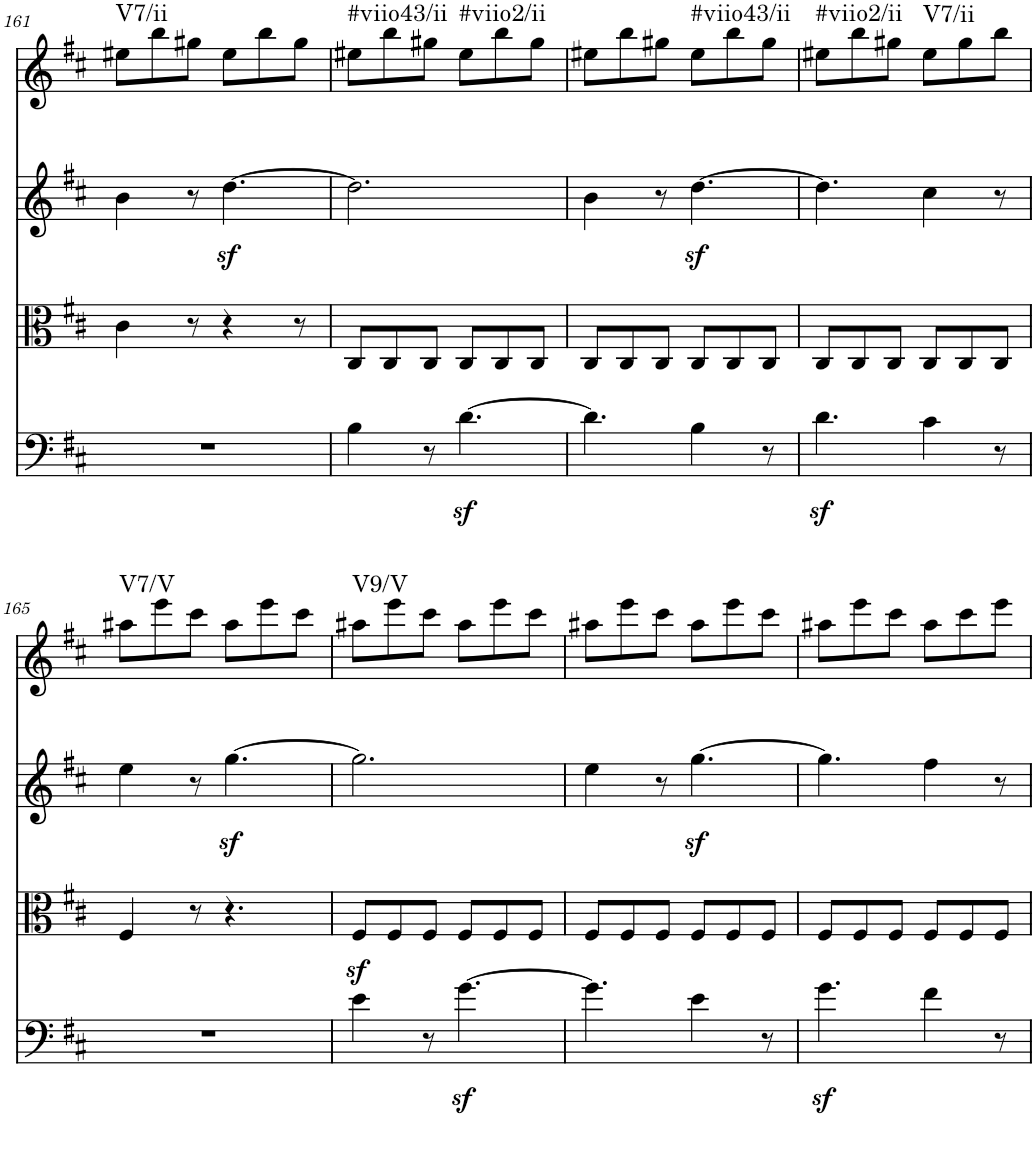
**kern	**kern	**kern	**kern	**harte
*part4	*part3	*part2	*part1	*part1
*staff4	*staff3	*staff2	*staff1	*
*I"Violoncello	*I"Viola	*I"Violin II	*I"Violin I	*
*I'Vc	*I'Vla	*I'Vln	*I'Vln	*
!!LO:PB:g=z
*clefF4	*clefC3	*clefG2	*clefG2	*
*k[f#c#]	*k[f#c#]	*k[f#c#]	*k[f#c#]	*
*M6/8	*M6/8	*M6/8	*M6/8	*
=161	=161	=161	=161	=161
!	!	!	!	!LO:H:kt=V7/ii
2.r	4c#\	4b\	8ee#X\L	N
.	.	.	8bb\	.
.	8r	8r	8gg#X\J	.
.	4r	[4.ddz<\	8ee#\L	.
.	.	.	8bb\	.
.	8r	.	8gg#\J	.
=162	=162	=162	=162	=162
!	!	!	!	!LO:H:kt=#viio43/ii
4B\	8C#/L	2.dd\]	8ee#X\L	N
.	8C#/	.	8bb\	.
8r	8C#/J	.	8gg#X\J	.
!	!	!	!	!LO:H:kt=#viio2/ii
[4.dz<\	8C#/L	.	8ee#\L	N
.	8C#/	.	8bb\	.
.	8C#/J	.	8gg#\J	.
=163	=163	=163	=163	=163
4.d\]	8C#/L	4b\	8ee#X\L	.
.	8C#/	.	8bb\	.
.	8C#/J	8r	8gg#X\J	.
!	!	!	!	!LO:H:kt=#viio43/ii
4B\	8C#/L	[4.ddz<\	8ee#\L	N
.	8C#/	.	8bb\	.
8r	8C#/J	.	8gg#\J	.
=164	=164	=164	=164	=164
!	!	!	!	!LO:H:kt=#viio2/ii
4.dz<\	8C#/L	4.dd\]	8ee#X\L	N
.	8C#/	.	8bb\	.
.	8C#/J	.	8gg#X\J	.
!	!	!	!	!LO:H:kt=V7/ii
4c#\	8C#/L	4cc#\	8ee#\L	N
.	8C#/	.	8gg#\	.
8r	8C#/J	8r	8bb\J	.
!!LO:LB:g=z
=165	=165	=165	=165	=165
!	!	!	!	!LO:H:kt=V7/V
2.r	4F#/	4ee\	8aa#X\L	N
.	.	.	8eee\	.
.	8r	8r	8ccc#\J	.
.	4.r	[4.ggz<\	8aa#\L	.
.	.	.	8eee\	.
.	.	.	8ccc#\J	.
=166	=166	=166	=166	=166
!	!	!	!	!LO:H:kt=V9/V
4e\	8F#z</L	2.gg\]	8aa#X\L	N
.	8F#/	.	8eee\	.
8r	8F#/J	.	8ccc#\J	.
[4.gz<\	8F#/L	.	8aa#\L	.
.	8F#/	.	8eee\	.
.	8F#/J	.	8ccc#\J	.
=167	=167	=167	=167	=167
4.g\]	8F#/L	4ee\	8aa#X\L	.
.	8F#/	.	8eee\	.
.	8F#/J	8r	8ccc#\J	.
4e\	8F#/L	[4.ggz<\	8aa#\L	.
.	8F#/	.	8eee\	.
8r	8F#/J	.	8ccc#\J	.
=168	=168	=168	=168	=168
4.gz<\	8F#/L	4.gg\]	8aa#X\L	.
.	8F#/	.	8eee\	.
.	8F#/J	.	8ccc#\J	.
4f#\	8F#/L	4ff#\	8aa#\L	.
.	8F#/	.	8ccc#\	.
8r	8F#/J	8r	8eee\J	.
=	=	=	=	=
*-	*-	*-	*-	*-
